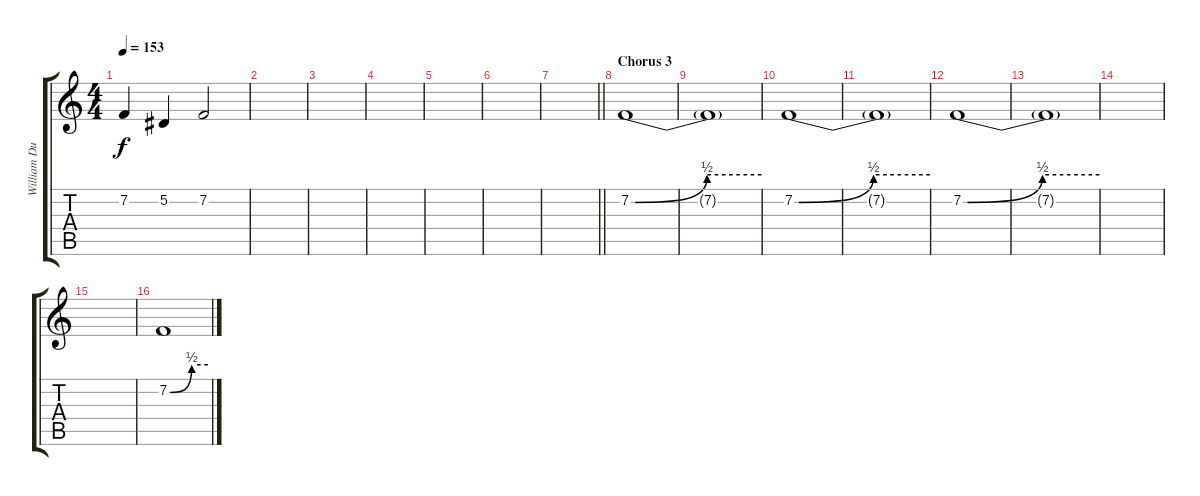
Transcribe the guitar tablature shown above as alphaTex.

\track ("William DuVall - Vocals" "William Du") {instrument lead2sawtooth}
\staff {score tabs}
\tuning (Eb4 Bb3 Gb3 Db3 Ab2 Db2) {hide}
\ts (4 4)
\tempo 153
\clef g2
\ks c
7.2{t}.4{dy f} 5.2.4 7.2.2 |
|
|
|
|
|
\barLineRight lightlight
|
\section ("" "Chorus 3")
7.2{be (custom 0 0 2 0 35 2 60 2)}.1 |
7.2{t}.1 |
7.2{be (custom 0 0 2 0 35 2 60 2)}.1 |
7.2{t}.1 |
7.2{be (custom 0 0 2 0 35 2 60 2)}.1 |
7.2{t}.1 |
|
|
7.2{be (custom 0 0 2 0 35 2 60 2)}.1
